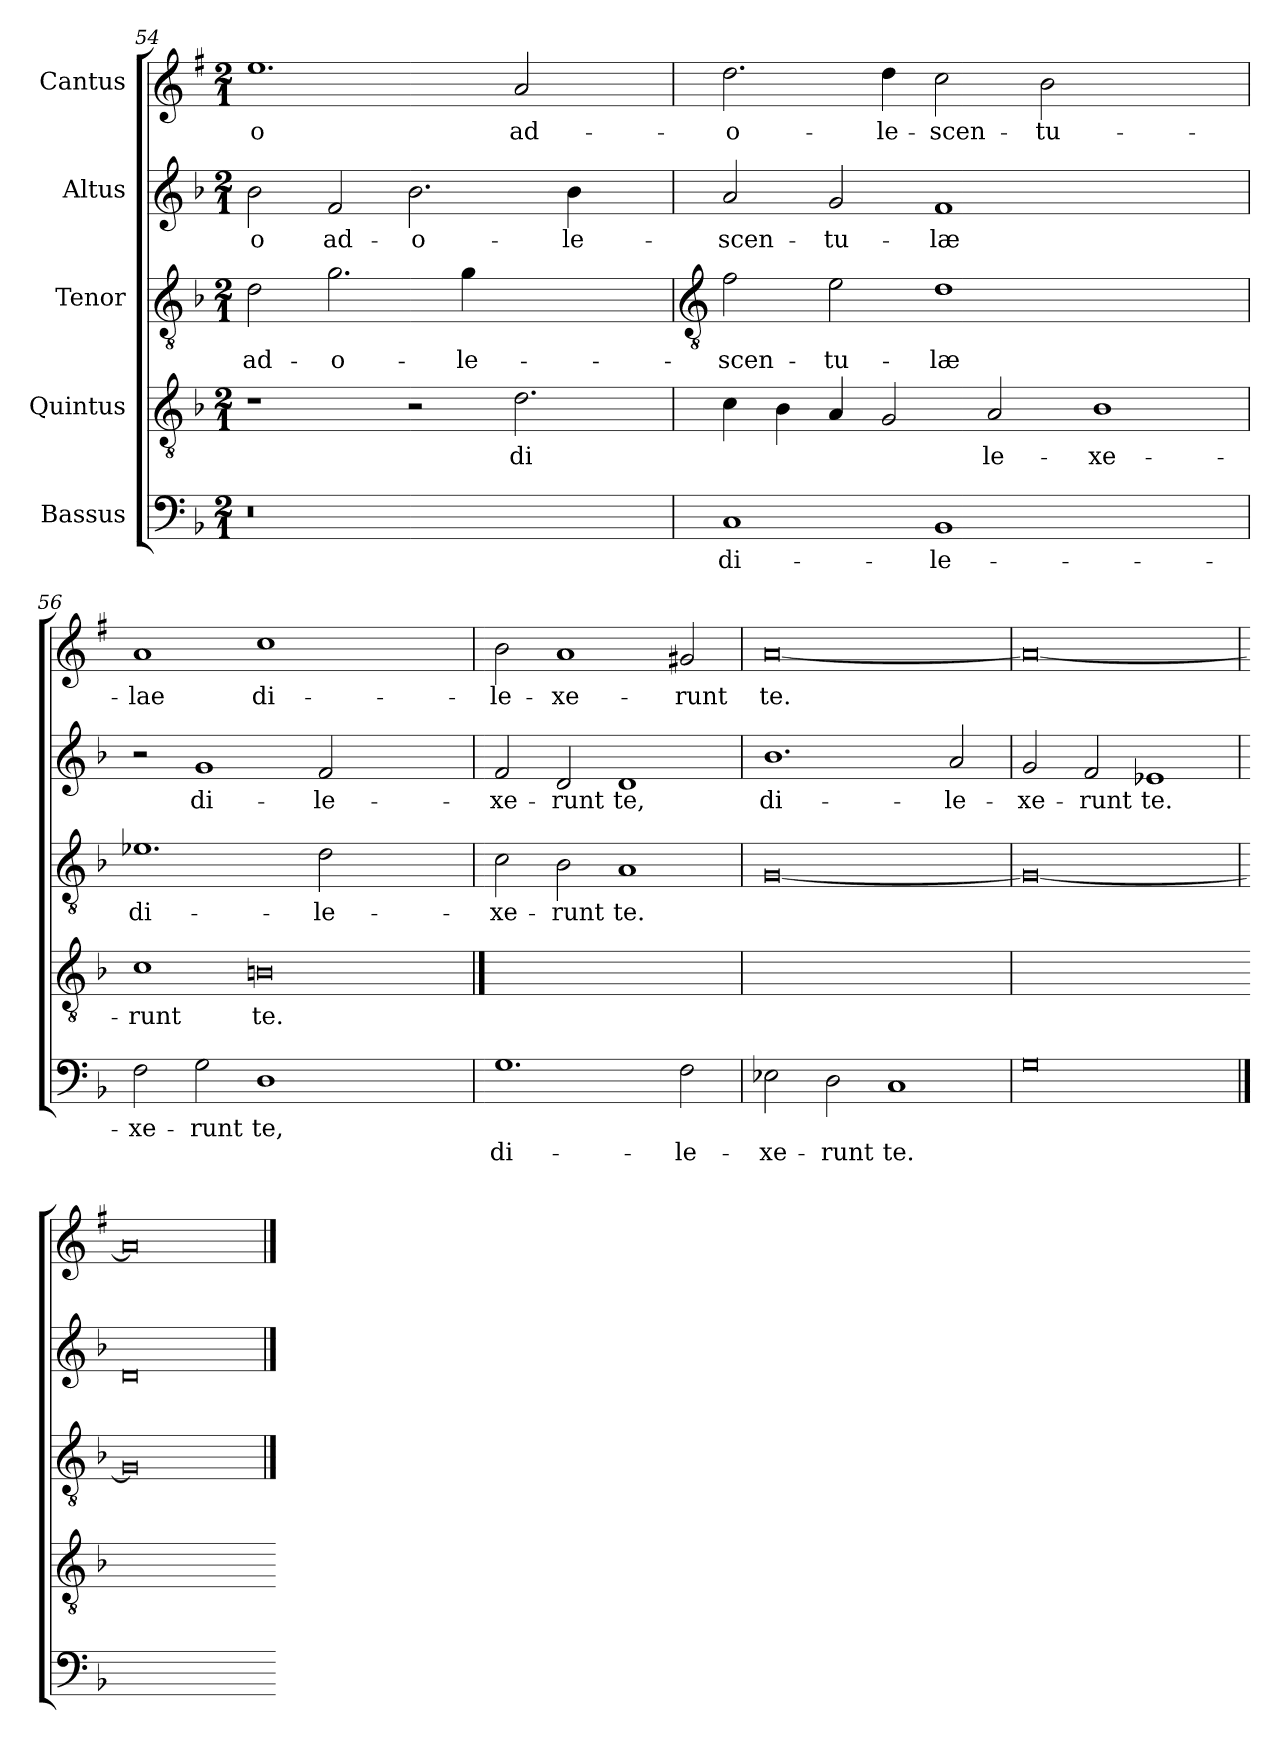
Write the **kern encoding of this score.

**kern	**text	**text	**kern	**text	**kern	**text	**kern	**text	**kern	**text
*part5	*part5	*part5	*part4	*part4	*part3	*part3	*part2	*part2	*part1	*part1
*staff5	*staff5	*staff5	*staff4	*staff4	*staff3	*staff3	*staff2	*staff2	*staff1	*staff1
*I"Bassus	*	*	*I"Quintus	*	*I"Tenor	*	*I"Altus	*	*I"Cantus	*
!!LO:LB:g=z
*clefF4	*	*	*clefGv2	*	*clefGv2	*	*clefG2	*	*clefG2	*
*	*	*	*	*	*	*	*	*	*ITrd1c2	*
*k[b-]	*	*	*k[b-]	*	*k[b-]	*	*k[b-]	*	*k[b-]	*
*F:	*	*	*F:	*	*F:	*	*F:	*	*F:	*
*M2/1	*	*	*M2/1	*	*M2/1	*	*M2/1	*	*M2/1	*
=54	=54	=54	=54	=54	=54	=54	=54	=54	=54	=54
!	!	!	!	!	!	!LO:LY:b	!	!LO:LY:b	!	!LO:LY:b
0r	.	.	1r	.	2d	ad-	2b-	-o	1.dd	-o
!	!	!	!	!	!	!LO:LY:b	!	!LO:LY:b	!	!
.	.	.	.	.	2.g	-o-	2f	ad-	.	.
!	!	!	!	!	!	!	!	!LO:LY:b	!	!
.	.	.	2r	.	.	.	2.b-	-o-	.	.
!	!	!	!	!	!	!LO:LY:b	!	!	!	!
.	.	.	.	.	4g	-le-	.	.	.	.
!	!	!	!	!LO:LY:b	!	!	!	!	!	!LO:LY:b
.	.	.	2.d	di	2.ryy	.	.	.	2g	ad-
!	!	!	!	!	!	!	!	!LO:LY:b	!	!
.	.	.	.	.	.	.	4b-	-le-	.	.
4ryy	.	.	.	.	.	.	4ryy	.	4ryy	.
!!LO:LB:g=z
=55	=55	=55	=55	=55	=55	=55	=55	=55	=55	=55
*	*	*	*	*	*clefGv2	*	*	*	*	*
!	!LO:LY:b	!	!	!	!	!LO:LY:b	!	!LO:LY:b	!	!LO:LY:b
1C	di-	.	4c	.	2f	-scen-	2a	-scen-	2.cc	-o-
.	.	.	4B-	.	.	.	.	.	.	.
!	!	!	!	!	!	!LO:LY:b	!	!LO:LY:b	!	!
.	.	.	4A	.	2e	-tu-	2g	-tu-	.	.
!	!	!	!	!	!	!	!	!	!	!LO:LY:b
.	.	.	2G	.	.	.	.	.	4cc	-le-
!	!LO:LY:b	!	!	!	!	!LO:LY:b	!	!LO:LY:b	!	!LO:LY:b
1BB-	-le-	.	.	.	1d	-læ	1f	-læ	2b-	-scen-
!	!	!	!	!LO:LY:b	!	!	!	!	!	!
.	.	.	2A	le-	.	.	.	.	.	.
!	!	!	!	!	!	!	!	!	!	!LO:LY:b
.	.	.	.	.	.	.	.	.	2a	-tu-
!	!	!	!	!LO:LY:b	!	!	!	!	!	!
.	.	.	1B-	-xe-	.	.	.	.	.	.
2.ryy	.	.	.	.	2.ryy	.	2.ryy	.	2.ryy	.
=56	=56	=56	=56	=56	=56	=56	=56	=56	=56	=56
!	!LO:LY:b	!	!	!LO:LY:b	!	!LO:LY:b	!	!	!	!LO:LY:b
2F	-xe-	.	1c	-runt	1.e-X	di-	2r	.	1g	-lae
!	!LO:LY:b	!	!	!	!	!	!	!LO:LY:b	!	!
2G	-runt	.	.	.	.	.	1g	di-	.	.
!	!LO:LY:b	!	!	!LO:LY:b	!	!	!	!	!	!LO:LY:b
1D	te,	.	0Bn	te.	.	.	.	.	1b-	di-
!	!	!	!	!	!	!LO:LY:b	!	!LO:LY:b	!	!
.	.	.	.	.	2d	-le-	2f	-le-	.	.
1ryy	.	.	.	.	1ryy	.	1ryy	.	1ryy	.
=57	=57	=57	==57	=57	=57	=57	=57	=57	=57	=57
!	!	!LO:LY:b	!	!	!	!LO:LY:b	!	!LO:LY:b	!	!LO:LY:b
1.G	.	di-	0ryy	.	2c	-xe-	2f	-xe-	2a	-le-
!	!	!	!	!	!	!LO:LY:b	!	!LO:LY:b	!	!LO:LY:b
.	.	.	.	.	2B-	-runt	2d	-runt	1g	-xe-
!	!	!	!	!	!	!LO:LY:b	!	!LO:LY:b	!	!
.	.	.	.	.	1A	te.	1d	te,	.	.
!	!	!LO:LY:b	!	!	!	!	!	!	!	!LO:LY:b
2F	.	-le-	.	.	.	.	.	.	2f#	-runt
=57A	=57A	=57A	=57A	=57A	=57A	=57A	=57A	=57A	=57A	=57A
!	!	!LO:LY:b	!	!	!	!	!	!LO:LY:b	!	!LO:LY:b
2E-X	.	-xe-	0ryy	.	[0G	.	1.b-	di-	[0g	te.
!	!	!LO:LY:b	!	!	!	!	!	!	!	!
2D	.	-runt	.	.	.	.	.	.	.	.
!	!	!LO:LY:b	!	!	!	!	!	!	!	!
1C	.	te.	.	.	.	.	.	.	.	.
!	!	!	!	!	!	!	!	!LO:LY:b	!	!
.	.	.	.	.	.	.	2a	-le-	.	.
=58A	=58A	=58A	=58A	=58A	=58A	=58A	=58A	=58A	=58A	=58A
!	!	!	!	!	!	!	!	!LO:LY:b	!	!
0G	.	.	0ryy	.	0G_	.	2g	-xe-	0g_	.
!	!	!	!	!	!	!	!	!LO:LY:b	!	!
.	.	.	.	.	.	.	2f	-runt	.	.
!	!	!	!	!	!	!	!	!LO:LY:b	!	!
.	.	.	.	.	.	.	1e-X	te.	.	.
==59A	=59A	=59A	=59A	=59A	=59A	=59A	=59A	=59A	=59A	=59A
0ryy	.	.	0ryy	.	0G]	.	0d	.	0g]	.
=	==	==	=	==	==	==	==	==	==	==
*-	*-	*-	*-	*-	*-	*-	*-	*-	*-	*-
